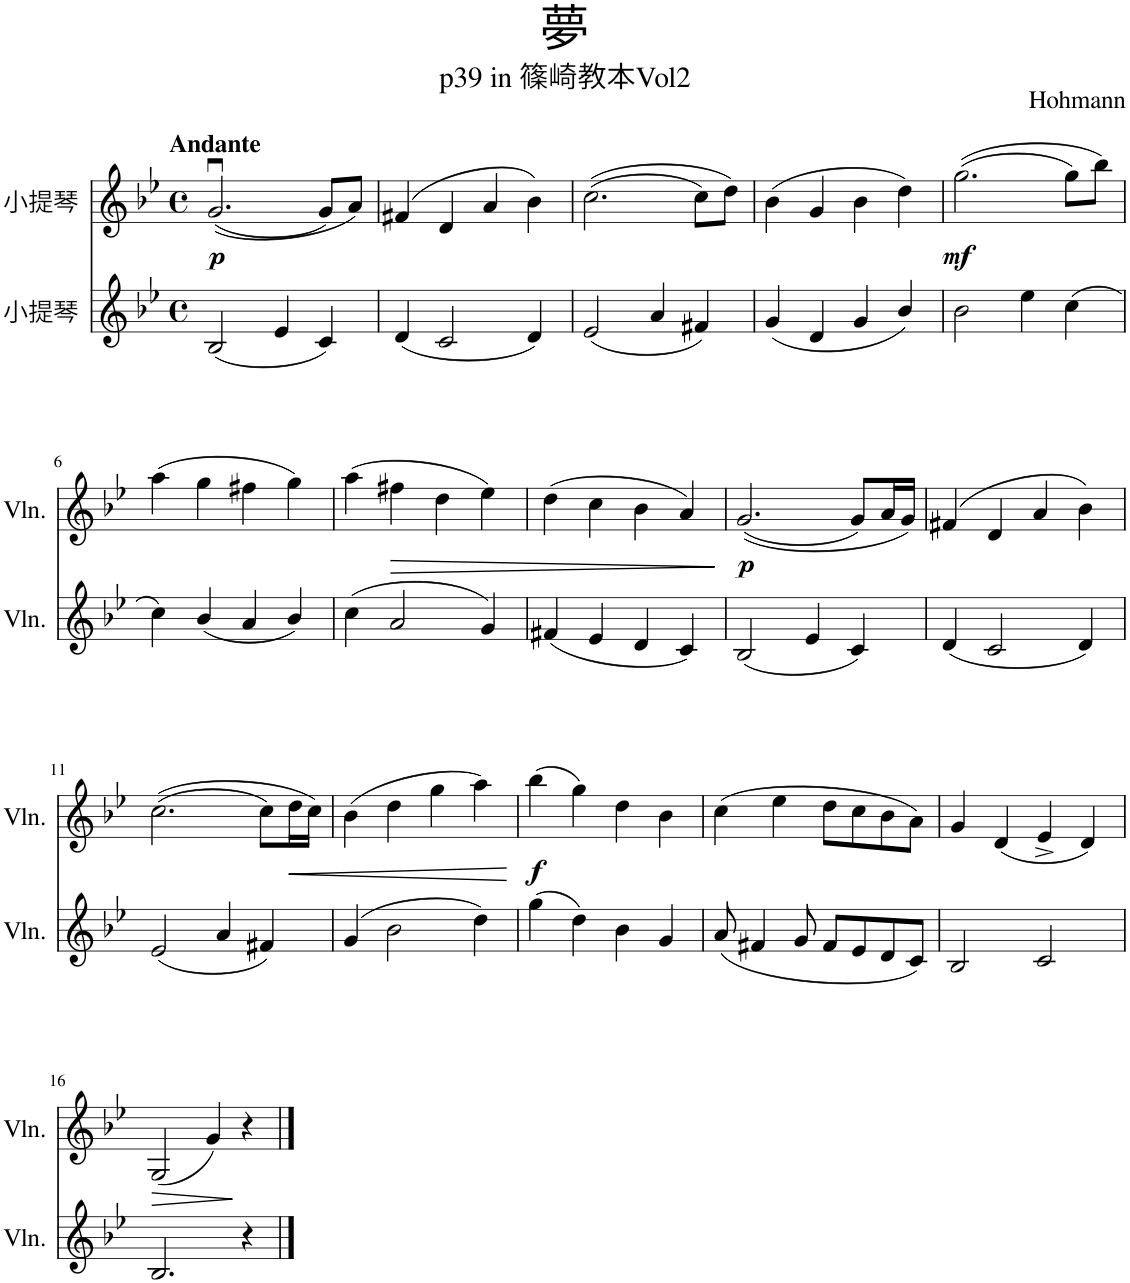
**kern	**kern	**dynam
*part2	*part1	*part1
*staff2	*staff1	*staff1
*I"小提琴	*I"小提琴	*
*clefG2	*clefG2	*
*k[b-e-]	*k[b-e-]	*
*M4/4	*M4/4	*
*met(c)	*met(c)	*
=1	=1	=1
!	!LO:TX:a:B:t=Andante	!
!	!	!LO:DY:b
(2B-/	((2.gu/	p
4e-/	.	.
4c/)	8g/L)	.
.	8a/J)	.
=2	=2	=2
(4d/	(4f#X/	.
2c/	4d/	.
.	4a/	.
4d/)	4b-\)	.
=3	=3	=3
(2e-/	((2.cc\	.
4a/	.	.
4f#X/)	8cc\L)	.
.	8dd\J)	.
=4	=4	=4
(4g/	(4b-\	.
4d/	4g/	.
4g/	4b-\	.
4b-/)	4dd\)	.
=5	=5	=5
!	!	!LO:DY:b
2b-\	((2.gg\	mf
4ee-\	.	.
(4cc\	8gg\L)	.
.	8bb-\J)	.
!!LO:LB:g=z
=6	=6	=6
4cc\)	(4aa\	.
(4b-/	4gg\	.
4a/	4ff#X\	.
4b-/)	4gg\)	.
=7	=7	=7
(4cc\	(4aa\	.
!	!	!LO:HP:b
2a/	4ff#X\	>
.	4dd\	.
4g/)	4ee-\)	.
=8	=8	=8
(4f#X/	(4dd\	.
4e-/	4cc\	.
4d/	4b-\	.
4c/)	4a/)	.
.	.	]
=9	=9	=9
!	!	!LO:DY:b
(2B-/	((2.g/	p
4e-/	.	.
4c/)	8g/L)	.
.	16a/L	.
.	16g/JJ)	.
=10	=10	=10
(4d/	(4f#X/	.
2c/	4d/	.
.	4a/	.
4d/)	4b-\)	.
!!LO:LB:g=z
=11	=11	=11
(2e-/	((2.cc\	.
4a/	.	.
4f#X/)	8cc\L)	.
!	!	!LO:HP:b
.	16dd\L	<
.	16cc\JJ)	.
=12	=12	=12
(4g/	(4b-\	.
2b-\	4dd\	.
.	4gg\	.
4dd\)	4aa\)	.
.	.	[
=13	=13	=13
!	!	!LO:DY:b
(4gg\	(4bb-\	f
4dd\)	4gg\)	.
4b-\	4dd\	.
4g/	4b-\	.
=14	=14	=14
(8a/	(4cc\	.
4f#X/	.	.
.	4ee-\	.
8g/	.	.
8f#/L	8dd\L	.
8e-/	8cc\	.
8d/	8b-\	.
8c/J)	8a\J)	.
=15	=15	=15
2B-/	4g/	.
.	(4d/	.
2c/	4e-^/	.
.	4d/)	.
!!LO:LB:g=z
=16	=16	=16
!	!	!LO:HP:b
2.B-/	(2G/	>
.	4g/)	.
4r	4r	]
==	==	==
*-	*-	*-
